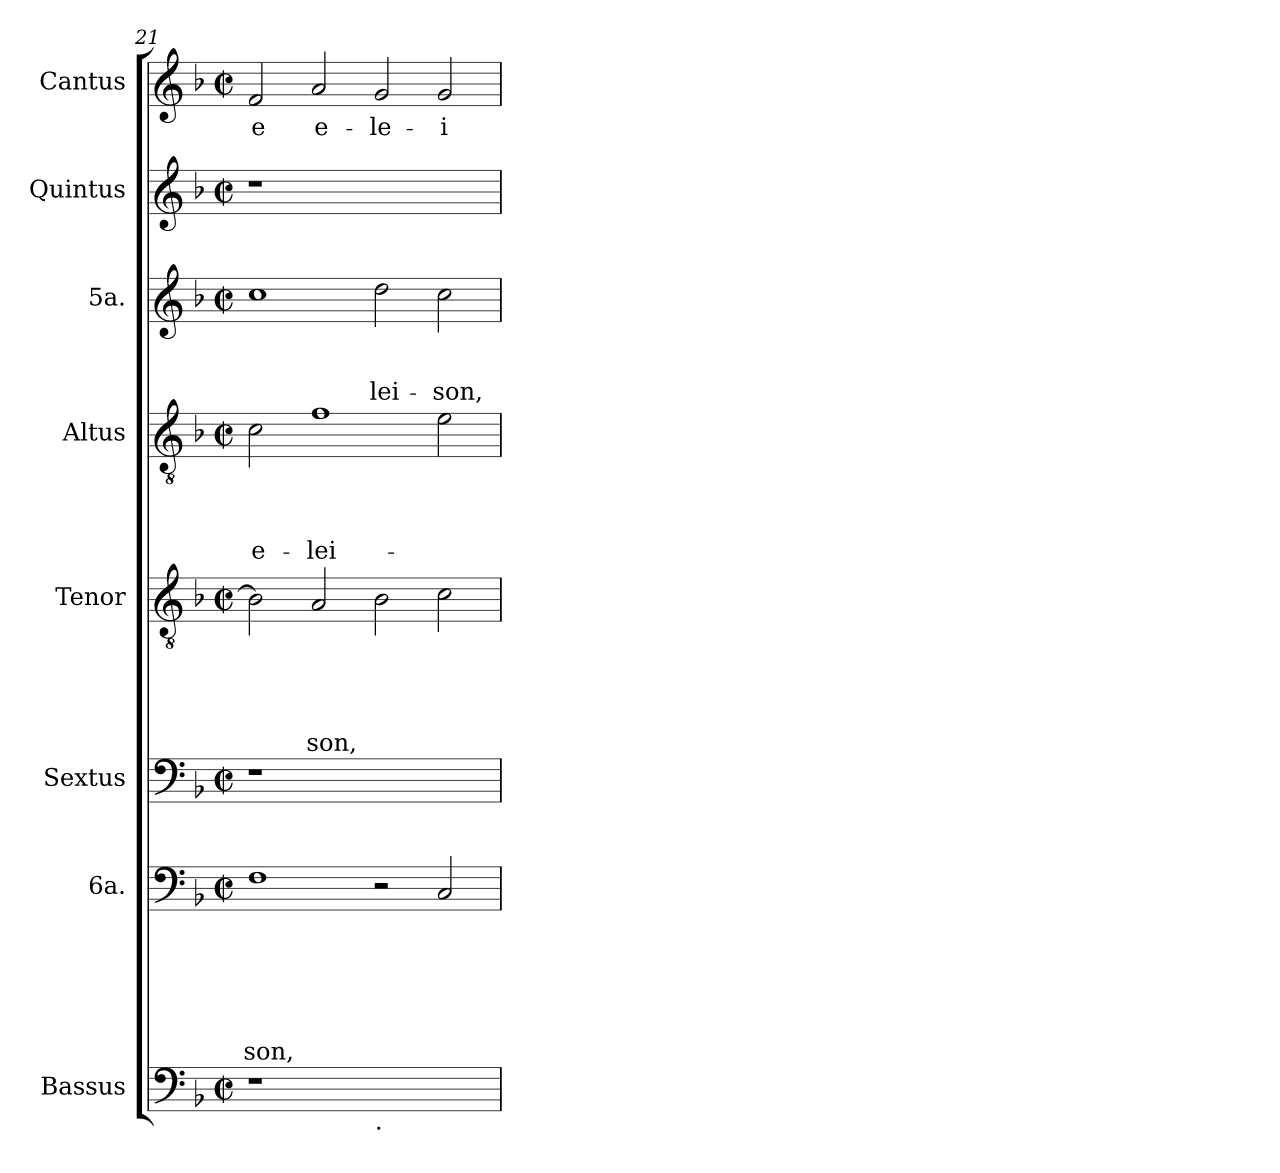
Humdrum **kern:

**kern	**kern	**text	**text	**text	**text	**text	**text	**kern	**kern	**text	**text	**text	**text	**text	**kern	**text	**text	**text	**text	**kern	**text	**text	**text	**kern	**kern	**text
*part8	*part7	*part7	*part7	*part7	*part7	*part7	*part7	*part6	*part5	*part5	*part5	*part5	*part5	*part5	*part4	*part4	*part4	*part4	*part4	*part3	*part3	*part3	*part3	*part2	*part1	*part1
*staff8	*staff7	*staff7	*staff7	*staff7	*staff7	*staff7	*staff7	*staff6	*staff5	*staff5	*staff5	*staff5	*staff5	*staff5	*staff4	*staff4	*staff4	*staff4	*staff4	*staff3	*staff3	*staff3	*staff3	*staff2	*staff1	*staff1
*I"Bassus	*I"6a.	*	*	*	*	*	*	*I"Sextus	*I"Tenor	*	*	*	*	*	*I"Altus	*	*	*	*	*I"5a.	*	*	*	*I"Quintus	*I"Cantus	*
*I'B.	*I'6a.	*	*	*	*	*	*	*	*I'T.	*	*	*	*	*	*I'A.	*	*	*	*	*I'5a.	*	*	*	*	*I'C.	*
!!LO:PB:g=z
*clefF4	*clefF4	*	*	*	*	*	*	*clefF4	*clefGv2	*	*	*	*	*	*clefGv2	*	*	*	*	*clefG2	*	*	*	*clefG2	*clefG2	*
*k[b-]	*k[b-]	*	*	*	*	*	*	*k[b-]	*k[b-]	*	*	*	*	*	*k[b-]	*	*	*	*	*k[b-]	*	*	*	*k[b-]	*k[b-]	*
*F:	*F:	*	*	*	*	*	*	*F:	*F:	*	*	*	*	*	*F:	*	*	*	*	*F:	*	*	*	*F:	*F:	*
*M2/2	*M2/2	*	*	*	*	*	*	*M2/2	*M2/2	*	*	*	*	*	*M2/2	*	*	*	*	*M2/2	*	*	*	*M2/2	*M2/2	*
*met(c|)	*met(c|)	*	*	*	*	*	*	*met(c|)	*met(c|)	*	*	*	*	*	*met(c|)	*	*	*	*	*met(c|)	*	*	*	*met(c|)	*met(c|)	*
=21	=21	=21	=21	=21	=21	=21	=21	=21	=21	=21	=21	=21	=21	=21	=21	=21	=21	=21	=21	=21	=21	=21	=21	=21	=21	=21
!	!	!	!	!	!	!	!LO:LY:b	!	!	!	!	!	!	!	!	!	!	!	!LO:LY:b	!	!	!	!	!	!	!LO:LY:b
1r	1F	.	.	.	.	.	-son,	1r	2B-\]	.	.	.	.	.	2c\	.	.	.	e-	1cc	.	.	.	1r	2f/	-e
!	!	!	!	!	!	!	!	!	!	!	!	!	!	!LO:LY:b	!	!	!	!	!LO:LY:b	!	!	!	!	!	!	!LO:LY:b
.	.	.	.	.	.	.	.	.	2A/	.	.	.	.	-son,	1f	.	.	.	-lei-	.	.	.	.	.	2a/	e-
!LO:TX:b:t=.	!	!	!	!	!	!	!	!	!	!	!	!	!	!	!	!	!	!	!	!	!	!	!	!	!	!
!	!	!	!	!	!	!	!	!	!	!	!	!	!	!	!	!	!	!	!	!	!	!	!LO:LY:b	!	!	!LO:LY:b
1ryy	2r	.	.	.	.	.	.	1ryy	2B-\	.	.	.	.	.	.	.	.	.	.	2dd\	.	.	-lei-	1ryy	2g/	-le-
!	!	!	!	!	!	!	!	!	!	!	!	!	!	!	!	!	!	!	!	!	!	!	!LO:LY:b	!	!	!LO:LY:b
.	2C/	.	.	.	.	.	.	.	2c\	.	.	.	.	.	2e\	.	.	.	.	2cc\	.	.	-son,	.	2g/	-i-
=	=	=	=	=	=	=	=	=	=	=	=	=	=	=	=	=	=	=	=	=	=	=	=	=	=	=
*-	*-	*-	*-	*-	*-	*-	*-	*-	*-	*-	*-	*-	*-	*-	*-	*-	*-	*-	*-	*-	*-	*-	*-	*-	*-	*-
